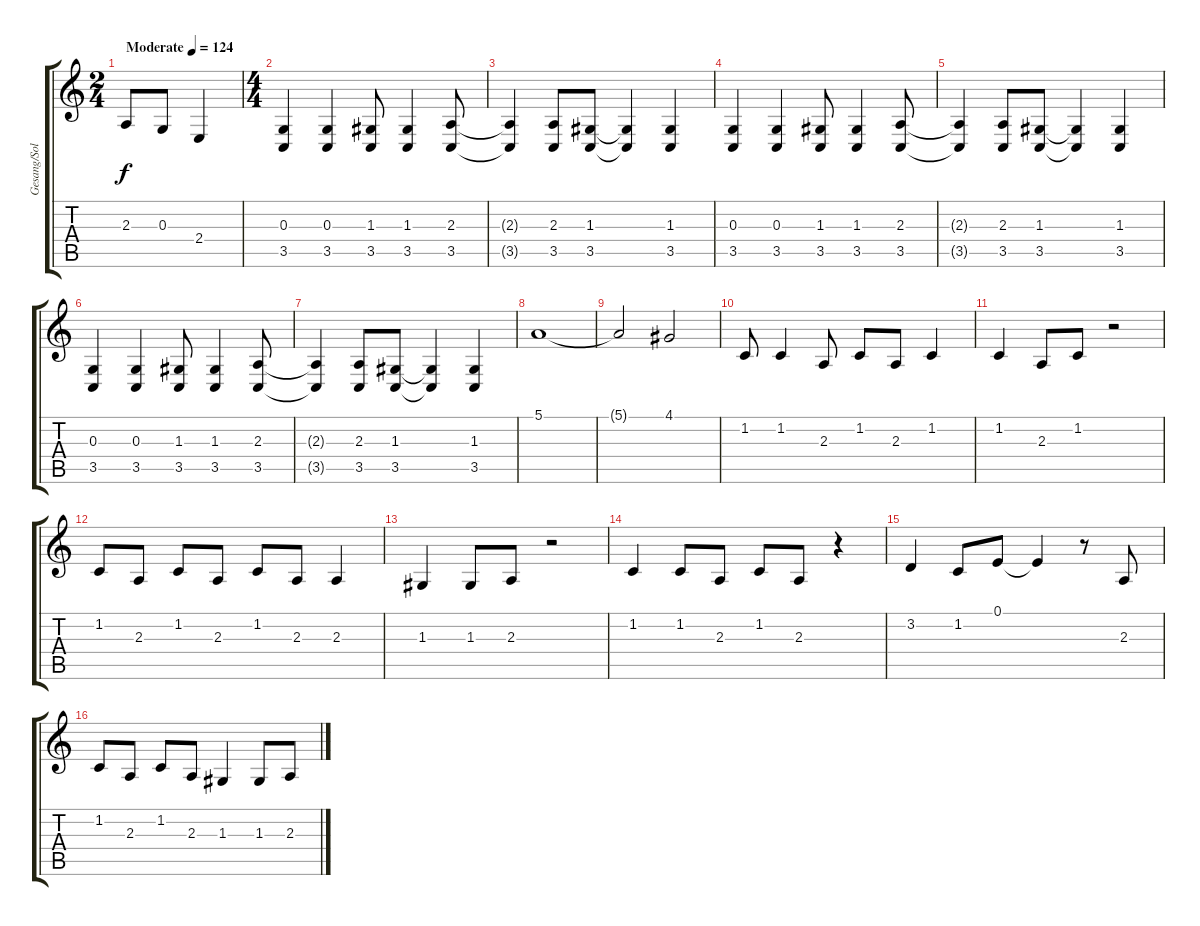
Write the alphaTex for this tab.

\track ("Gesang/Solo" "Gesang/Sol") {instrument tangoaccordion}
\staff {score tabs}
\tuning (E4 B3 G3 D3 A2 E2) {hide}
\ts (2 4)
\tempo (124 "Moderate")
\clef g2
\ks c
2.3.8{dy f instrument tangoaccordion} 0.3.8 2.4.4 |
\ts (4 4)
(0.3 3.5).4 (0.3 3.5).4 (1.3 3.5).8 (1.3 3.5).4 (2.3 3.5).8 |
(2.3{t} 3.5{t}).4 (2.3 3.5).8 (1.3 3.5).8 (1.3{t} 3.5{t}).4 (1.3 3.5).4 |
(0.3 3.5).4 (0.3 3.5).4 (1.3 3.5).8 (1.3 3.5).4 (2.3 3.5).8 |
(2.3{t} 3.5{t}).4 (2.3 3.5).8 (1.3 3.5).8 (1.3{t} 3.5{t}).4 (1.3 3.5).4 |
(0.3 3.5).4 (0.3 3.5).4 (1.3 3.5).8 (1.3 3.5).4 (2.3 3.5).8 |
(2.3{t} 3.5{t}).4 (2.3 3.5).8 (1.3 3.5).8 (1.3{t} 3.5{t}).4 (1.3 3.5).4 |
5.1.1 |
5.1{t}.2 4.1.2 |
1.2.8 1.2.4 2.3.8 1.2.8 2.3.8 1.2.4 |
1.2.4 2.3.8 1.2.8 r.2 |
1.2.8 2.3.8 1.2.8 2.3.8 1.2.8 2.3.8 2.3.4 |
1.3.4 1.3.8 2.3.8 r.2 |
1.2.4 1.2.8 2.3.8 1.2.8 2.3.8 r.4 |
3.2.4 1.2.8 0.1.8 0.1{t}.4 r.8 2.3.8 |
1.2.8 2.3.8 1.2.8 2.3.8 1.3.4 1.3.8 2.3.8
